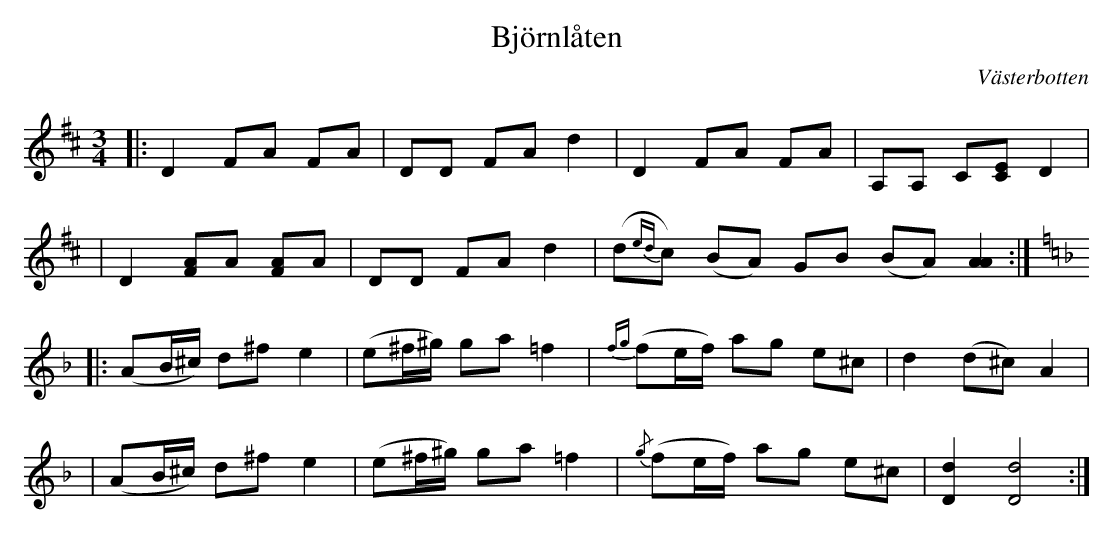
X:1
T:Björnlåten
O:Västerbotten
M:3/4
L:1/8
K:D
|: D2 FA FA | DD FA d2 | D2 FA FA | A,A, C[CE] D2 |
| D2 [FA]A [FA]A | DD FA d2 | (d{ed}c) (BA) GB (BA) [A2A2] :|
K:Dm
|:(AB/^c/) d^f e2 | (e^f/^g/) ga =f2 | {fg}(fe/f/) ag e^c | d2 (d^c) A2 |
|(AB/^c/) d^f e2 | (e^f/^g/) ga =f2 |  {/g}(fe/f/) ag e^c | [D2d2] [D4d4] :|
